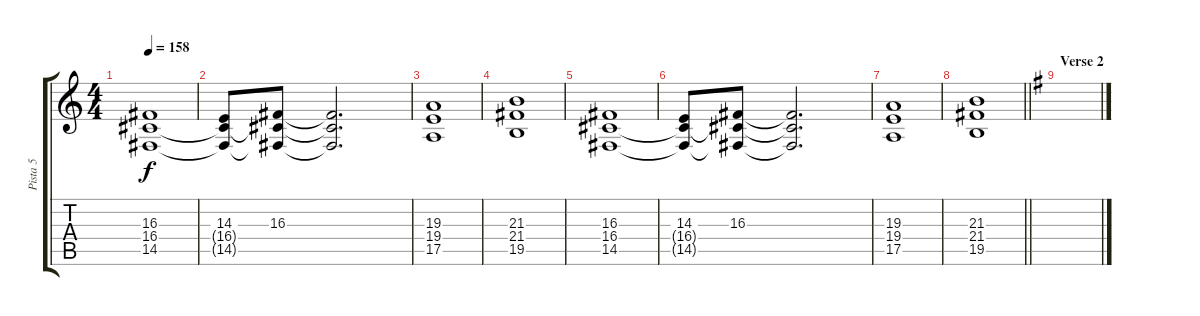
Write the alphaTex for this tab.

\track ("Pista 5" "Pista 5") {instrument shakuhachi}
\staff {score tabs}
\tuning (B3 Gb3 D3 A2 E2 B1) {hide}
\ts (4 4)
\tempo 158
\clef g2
\ks c
(16.3 16.4 14.5).1{dy f} |
(14.3 16.4{t} 14.5{t}).8 (16.3 16.4{t} 14.5{t}).8 (16.3{t} 16.4{t} 14.5{t}).2{d} |
(19.3 19.4 17.5).1 |
(21.3 21.4 19.5).1 |
(16.3 16.4 14.5).1 |
(14.3 16.4{t} 14.5{t}).8 (16.3 16.4{t} 14.5{t}).8 (16.3{t} 16.4{t} 14.5{t}).2{d} |
(19.3 19.4 17.5).1 |
\barLineRight lightlight
(21.3 21.4 19.5).1 |
\section ("" "Verse 2")
\ks g
